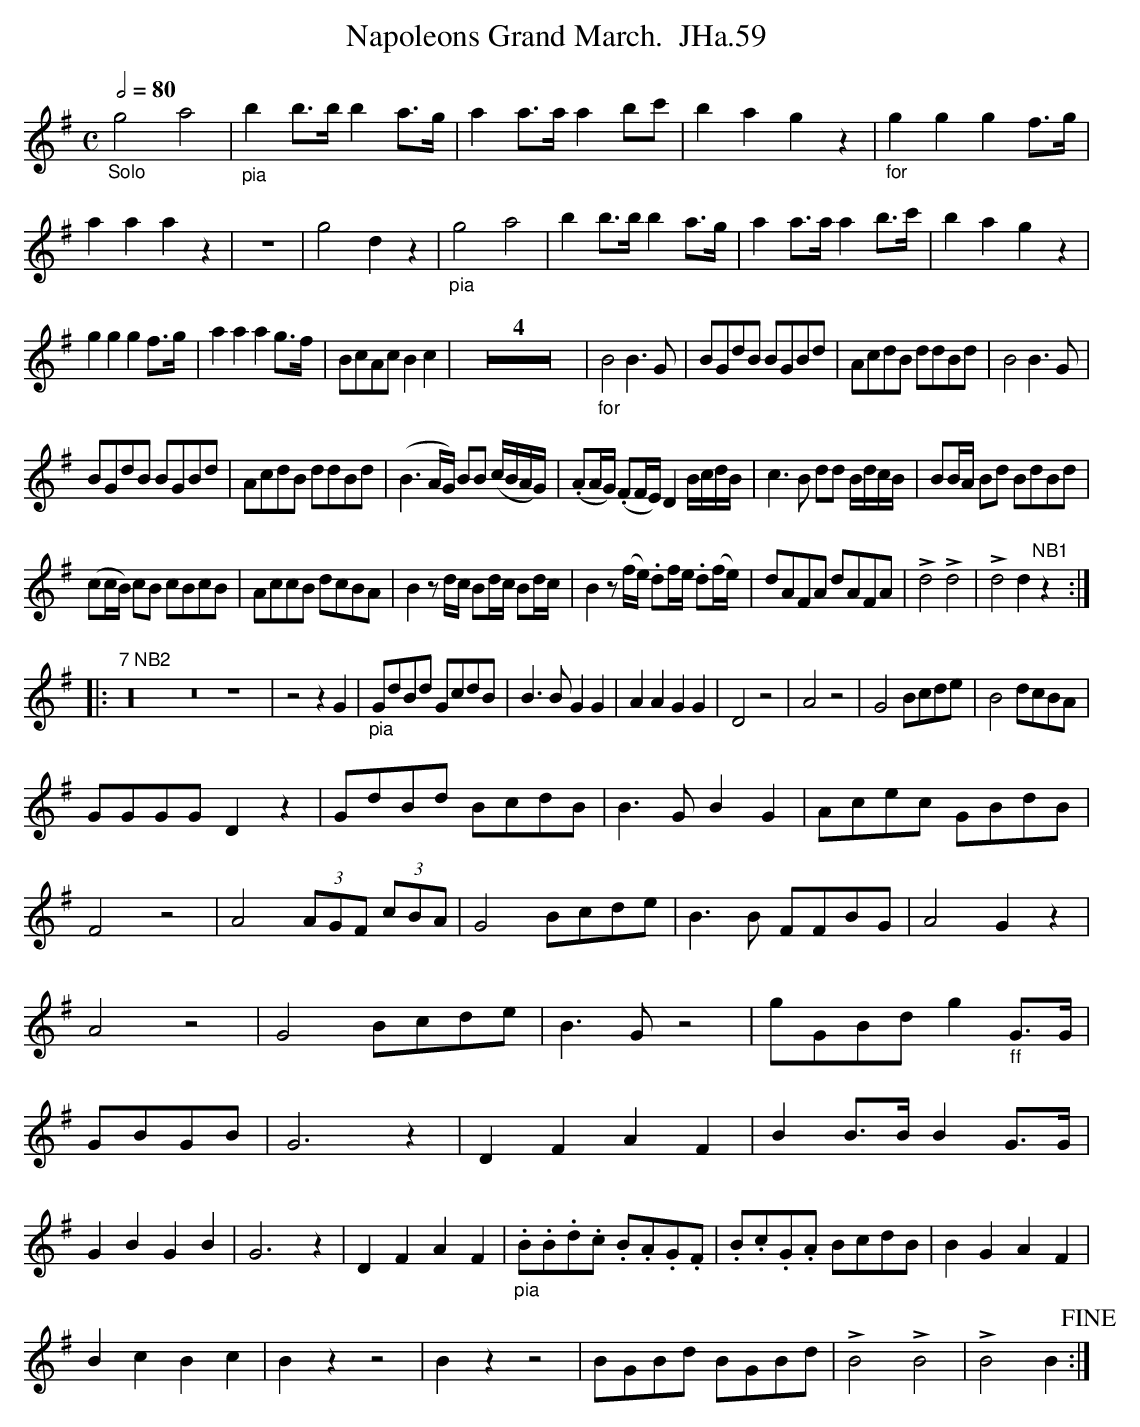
X:1
T:Napoleons Grand March.  JHa.59
M:C
L:1/8
Q:1/2=80
K:G
"_Solo"g4a4|"_pia"b2 b>b b2 a>g|a2 a>a a2 bc'|b2a2g2z2|"_for"g2g2g2f>g|a2a2a2 z2|Z|g4d2z2|"_pia"g4a4|b2 b>b b2 a>g|a2 a>a a2 b>c'|b2a2g2 z2|
g2g2g2 f>g|a2a2a2 g>f|BcAc B2c2|Z4|"_for"B4 B3G|BGdB BGBd|AcdB ddBd|B4 B3G|
BGdB BGBd|AcdB ddBd|(B3 A/G/) BB (c/B/A/G/)|(.AA/G/) (.FF/E/) D2 B/c/d/B/|c3B dd B/d/c/B/|BB/A/ Bd BdBd|
(cc/B/) cB cBcB|AccB dcBA|B2zd/c/ Bd/c/ Bd/c/|B2z (f/e/) .d2/f/e/ .d2/(f/e/)|dAFA dAFA|!>!d4 !>!d4|!>!d4 d2 "NB1"z2:|
|:"7 NB2"z32z16z8|z4 z2G2|"_pia" GdBd GcdB|B3B G2G2|A2A2 G2G2|D4 z4|A4 z4|G4 Bcde|B4 dcBA|
GGGG D2z2|GdBd BcdB|B3GB2G2|Acec GBdB|F4 z4|A4 (3AGF (3cBA|G4 Bcde|B3B FFBG|A4 G2z2|A4z4|G4 Bcde|B3G z4|gGBd g2 "_ff"G>G|GBGB|G6 z2|D2F2A2F2|B2 B>B B2 G>G|
G2B2G2B2|G6 z2|D2F2A2F2|"_pia".B.B.d.c .B.A.G.F|.B.c.G.A BcdB|B2G2A2F2|
B2c2B2c2|B2 z2z4|B2z2 z4|BGBd BGBd|!>!B4 !>!B4|!>!B4 B2 !fine!:|
